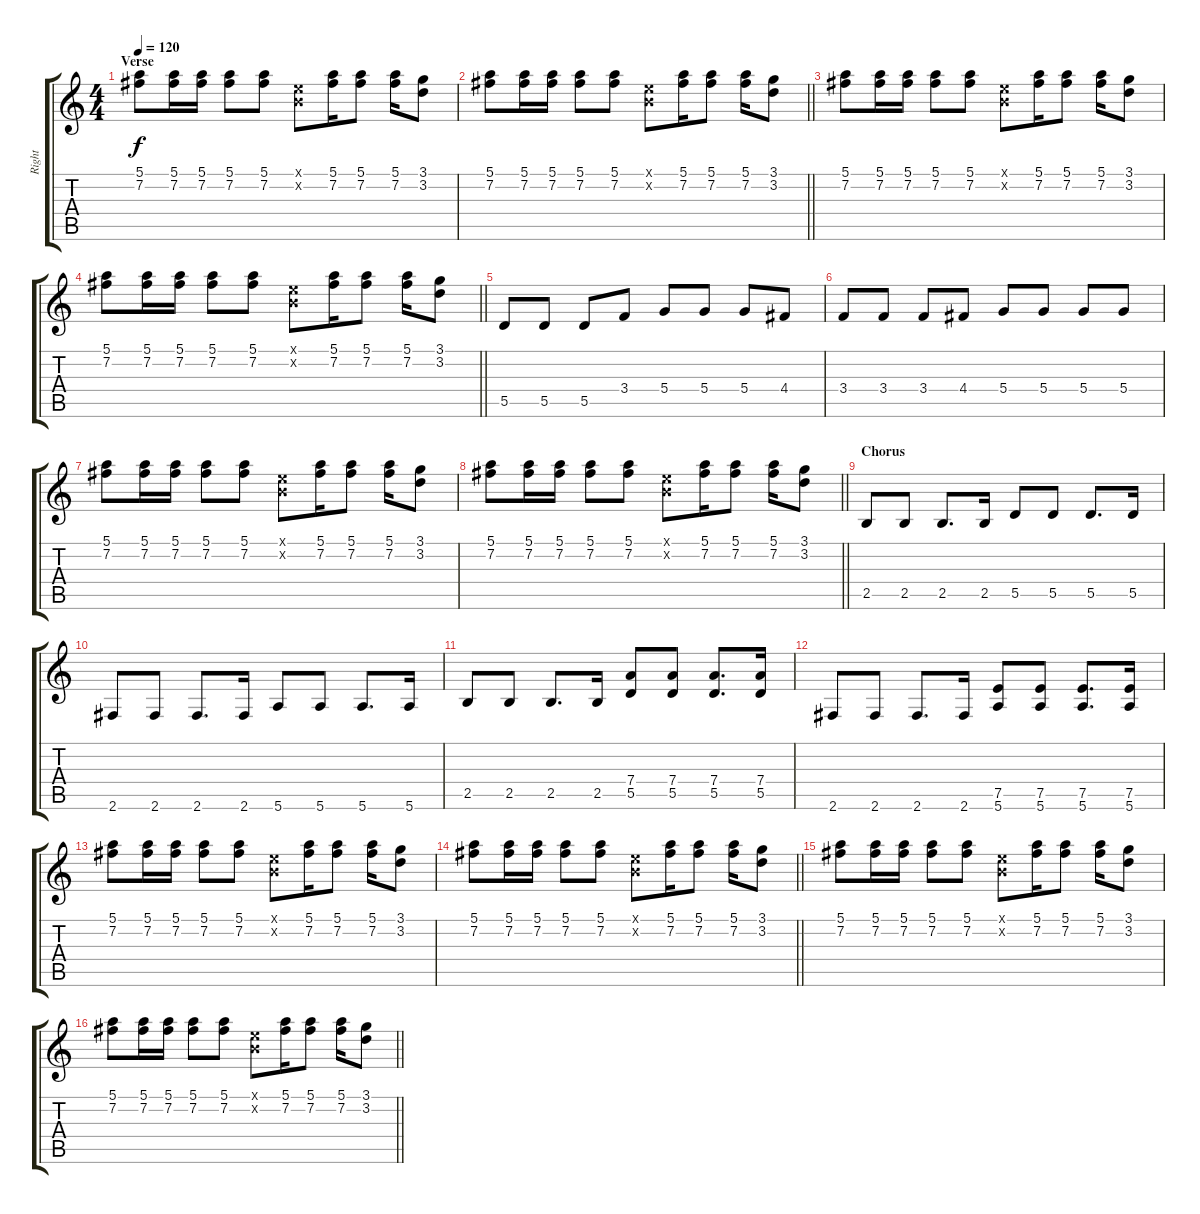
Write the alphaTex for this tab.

\track ("Right" "Right") {instrument electricguitarclean}
\staff {score tabs}
\tuning (E4 B3 G3 D3 A2 E2) {hide}
\ts (4 4)
\section ("" "Verse")
\tempo 120
\clef g2
\ks c
(5.1 7.2).8{dy f} (5.1 7.2).16 (5.1 7.2).16 (5.1 7.2).8 (5.1 7.2).8 (0.1{x} 0.2{x}).8 (5.1 7.2).16 (5.1 7.2).8 (5.1 7.2).16 (3.1 3.2).8 |
\barLineRight lightlight
(5.1 7.2).8 (5.1 7.2).16 (5.1 7.2).16 (5.1 7.2).8 (5.1 7.2).8 (0.1{x} 0.2{x}).8 (5.1 7.2).16 (5.1 7.2).8 (5.1 7.2).16 (3.1 3.2).8 |
(5.1 7.2).8 (5.1 7.2).16 (5.1 7.2).16 (5.1 7.2).8 (5.1 7.2).8 (0.1{x} 0.2{x}).8 (5.1 7.2).16 (5.1 7.2).8 (5.1 7.2).16 (3.1 3.2).8 |
\barLineRight lightlight
(5.1 7.2).8 (5.1 7.2).16 (5.1 7.2).16 (5.1 7.2).8 (5.1 7.2).8 (0.1{x} 0.2{x}).8 (5.1 7.2).16 (5.1 7.2).8 (5.1 7.2).16 (3.1 3.2).8 |
5.5.8 5.5.8 5.5.8 3.4.8 5.4.8 5.4.8 5.4.8 4.4.8 |
3.4.8 3.4.8 3.4.8 4.4.8 5.4.8 5.4.8 5.4.8 5.4.8 |
(5.1 7.2).8 (5.1 7.2).16 (5.1 7.2).16 (5.1 7.2).8 (5.1 7.2).8 (0.1{x} 0.2{x}).8 (5.1 7.2).16 (5.1 7.2).8 (5.1 7.2).16 (3.1 3.2).8 |
\barLineRight lightlight
(5.1 7.2).8 (5.1 7.2).16 (5.1 7.2).16 (5.1 7.2).8 (5.1 7.2).8 (0.1{x} 0.2{x}).8 (5.1 7.2).16 (5.1 7.2).8 (5.1 7.2).16 (3.1 3.2).8 |
\section ("" "Chorus")
2.5.8 2.5.8 2.5.8{d} 2.5.16 5.5.8 5.5.8 5.5.8{d} 5.5.16 |
2.6.8 2.6.8 2.6.8{d} 2.6.16 5.6.8 5.6.8 5.6.8{d} 5.6.16 |
2.5.8 2.5.8 2.5.8{d} 2.5.16 (7.4 5.5).8 (7.4 5.5).8 (7.4 5.5).8{d} (7.4 5.5).16 |
2.6.8 2.6.8 2.6.8{d} 2.6.16 (7.5 5.6).8 (7.5 5.6).8 (7.5 5.6).8{d} (7.5 5.6).16 |
(5.1 7.2).8 (5.1 7.2).16 (5.1 7.2).16 (5.1 7.2).8 (5.1 7.2).8 (0.1{x} 0.2{x}).8 (5.1 7.2).16 (5.1 7.2).8 (5.1 7.2).16 (3.1 3.2).8 |
\barLineRight lightlight
(5.1 7.2).8 (5.1 7.2).16 (5.1 7.2).16 (5.1 7.2).8 (5.1 7.2).8 (0.1{x} 0.2{x}).8 (5.1 7.2).16 (5.1 7.2).8 (5.1 7.2).16 (3.1 3.2).8 |
(5.1 7.2).8 (5.1 7.2).16 (5.1 7.2).16 (5.1 7.2).8 (5.1 7.2).8 (0.1{x} 0.2{x}).8 (5.1 7.2).16 (5.1 7.2).8 (5.1 7.2).16 (3.1 3.2).8 |
\barLineRight lightlight
(5.1 7.2).8 (5.1 7.2).16 (5.1 7.2).16 (5.1 7.2).8 (5.1 7.2).8 (0.1{x} 0.2{x}).8 (5.1 7.2).16 (5.1 7.2).8 (5.1 7.2).16 (3.1 3.2).8
